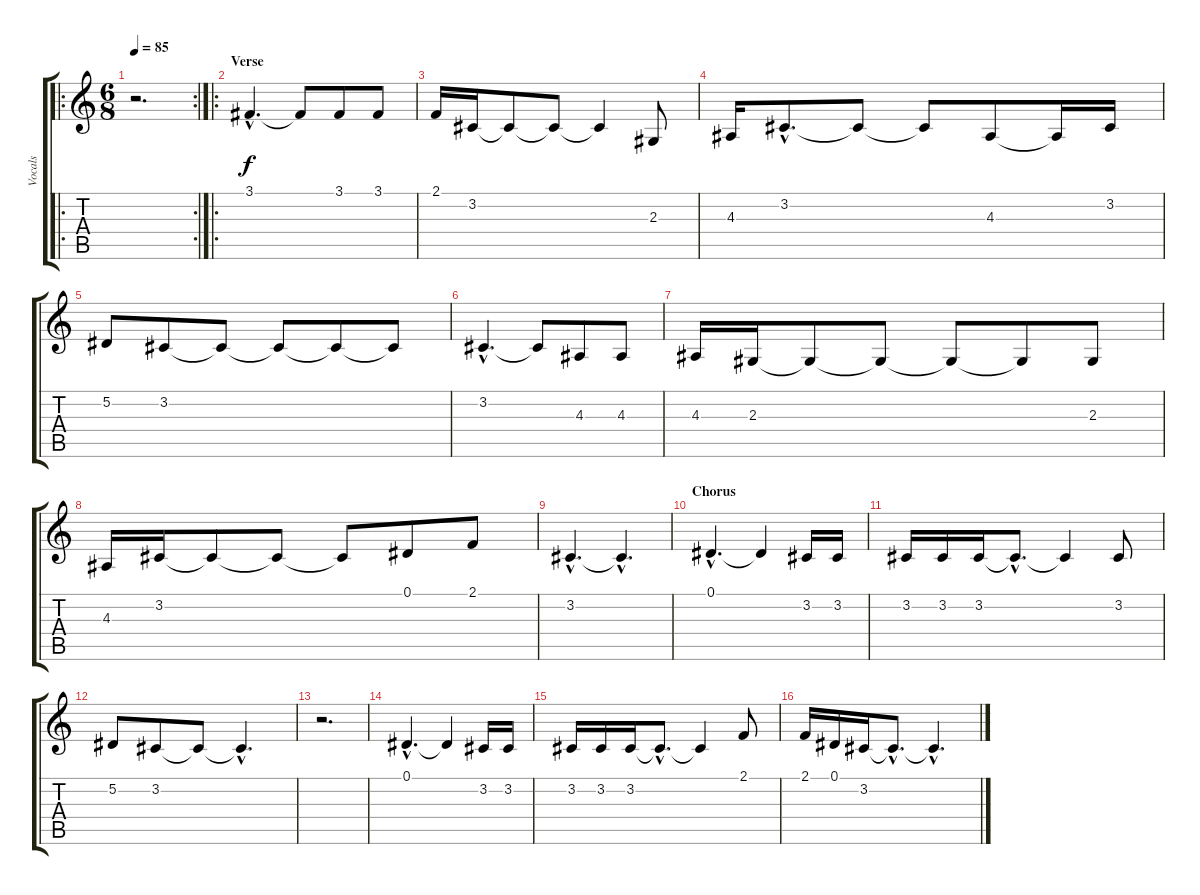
\track ("Vocals" "Vocals") {instrument flute}
\staff {score tabs}
\tuning (Eb4 Bb3 Gb3 Db3 Ab2 Eb2) {hide}
\ro
\rc 2
\ts (6 8)
\tempo 85
\clef g2
\ks c
r.2{d dy f instrument flute} |
\ro
\section ("" "Verse")
3.1{hac}.4{d} 3.1{t}.8 3.1.8 3.1.8 |
2.1.16 3.2.16 3.2{t}.8 3.2{t}.8 3.2{t}.4 2.3.8 |
4.3.16 3.2{hac}.8{d} 3.2{t}.8 3.2{t}.8 4.3.8 4.3{t}.16 3.2.16 |
5.2.8 3.2.8 3.2{t}.8 3.2{t}.8 3.2{t}.8 3.2{t}.8 |
3.2{hac}.4{d} 3.2{t}.8 4.3.8 4.3.8 |
4.3.16 2.3.16 2.3{t}.8 2.3{t}.8 2.3{t}.8 2.3{t}.8 2.3.8 |
4.3.16 3.2.16 3.2{t}.8 3.2{t}.8 3.2{t}.8 0.1.8 2.1.8 |
3.2{hac}.4{d} 3.2{hac t}.4{d} |
\section ("" "Chorus")
0.1{hac}.4{d} 0.1{t}.4 3.2.16 3.2.16 |
3.2.16 3.2.16 3.2.16 3.2{hac t}.8{d} 3.2{t}.4 3.2.8 |
5.2.8 3.2.8 3.2{t}.8 3.2{hac t}.4{d} |
r.2{d} |
0.1{hac}.4{d} 0.1{t}.4 3.2.16 3.2.16 |
3.2.16 3.2.16 3.2.16 3.2{hac t}.8{d} 3.2{t}.4 2.1.8 |
2.1.16 0.1.16 3.2.16 3.2{hac t}.8{d} 3.2{hac t}.4{d}
